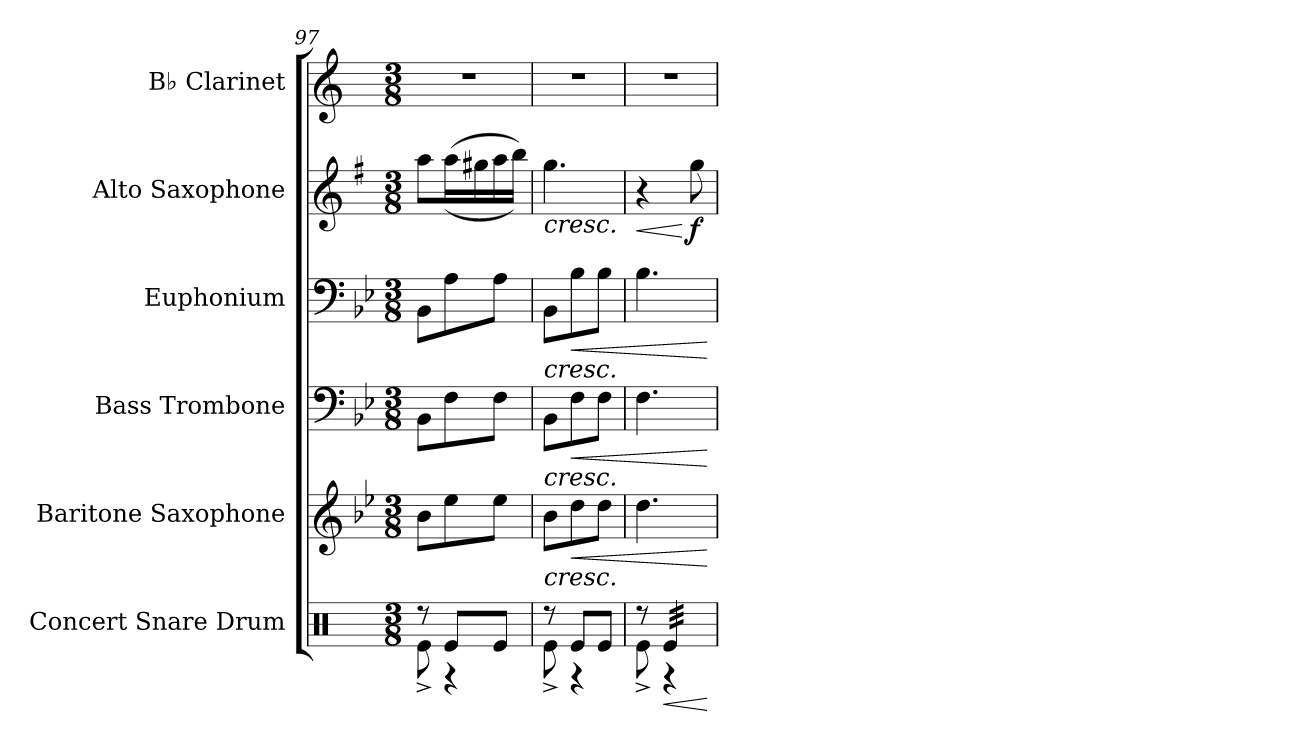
**kern	**dynam	**kern	**dynam	**kern	**dynam	**kern	**dynam	**kern	**dynam	**kern
*part6	*part6	*part5	*part5	*part4	*part4	*part3	*part3	*part2	*part2	*part1
*staff6	*staff6	*staff5	*staff5	*staff4	*staff4	*staff3	*staff3	*staff2	*staff2	*staff1
*I"Concert Snare Drum	*	*I"Baritone Saxophone	*	*I"Bass Trombone	*	*I"Euphonium	*	*I"Alto Saxophone	*	*I"B♭ Clarinet
*I'Con. Sn.	*	*I'Bar. Sax.	*	*I'B. Tbn.	*	*I'Euph.	*	*I'A. Sax.	*	*I'B♭ Cl.
*clefX	*	*clefG2	*	*clefF4	*	*clefF4	*	*clefG2	*	*clefG2
*	*	*ITrd12c21	*	*	*	*	*	*ITrd5c9	*	*ITrd1c2
*k[]	*	*k[b-e-]	*	*k[b-e-]	*	*k[b-e-]	*	*k[b-e-]	*	*k[b-e-]
*M3/8	*	*M3/8	*	*M3/8	*	*M3/8	*	*M3/8	*	*M3/8
=97	=97	=97	=97	=97	=97	=97	=97	=97	=97	=97
*^	*	*	*	*	*	*	*	*	*	*
8r	8Re^\	.	8B-\L	.	8BB-\L	.	8BB-\L	.	8cc\L	.	4.r
8Re/L	4r	.	8e-\	.	8F\	.	8A\	.	(>(>16cc\L	.	.
.	.	.	.	.	.	.	.	.	16bn\	.	.
8Re/J	.	.	8e-\J	.	8F\J	.	8A\J	.	16cc\	.	.
.	.	.	.	.	.	.	.	.	16dd\JJ))	.	.
=98	=98	=98	=98	=98	=98	=98	=98	=98	=98	=98	=98
!	!	!	!	!LO:HP:b	!	!LO:HP:b	!	!LO:HP:b	!	!LO:HP:b	!
8r	8Re^\	.	8B-\L	<	8BB-\L	<	8BB-\L	<	4.b-\	<	4.r
!	!	!	!	!LO:HP:b	!	!LO:HP:b	!	!LO:HP:b	!	!	!
8Re/L	4r	.	8d\	<	8F\	<	8B-\	<	.	.	.
8Re/J	.	.	8d\J	.	8F\J	.	8B-\J	.	.	.	.
=99	=99	=99	=99	=99	=99	=99	=99	=99	=99	=99	=99
!	!	!	!	!	!	!	!	!	!	!LO:HP:b	!
8r	8Re^\	.	4.d\	.	4.F\	.	4.B-\	.	4r	<	4.r
!	!	!LO:HP:b	!	!	!	!	!	!	!	!	!
*tremolo	*	*	*	*	*	*	*	*	*	*	*
32Re/LLL	4r	<	.	.	.	.	.	.	.	.	.
32Re/	.	.	.	.	.	.	.	.	.	.	.
32Re/	.	.	.	.	.	.	.	.	.	.	.
32Re/	.	.	.	.	.	.	.	.	.	.	.
!	!	!	!	!	!	!	!	!	!	!LO:DY:n=1:b	!
32Re/	.	.	.	.	.	.	.	.	8b-\	[ [ f	.
32Re/	.	.	.	.	.	.	.	.	.	.	.
32Re/	.	.	.	.	.	.	.	.	.	.	.
32Re/JJJ	.	.	.	.	.	.	.	.	.	.	.
*Xtremolo	*	*	*	*	*	*	*	*	*	*	*
*v	*v	*	*	*	*	*	*	*	*	*	*
.	[	.	[ [	.	[ [	.	[ [	.	.	.
=	=	=	=	=	=	=	=	=	=	=
*-	*-	*-	*-	*-	*-	*-	*-	*-	*-	*-
